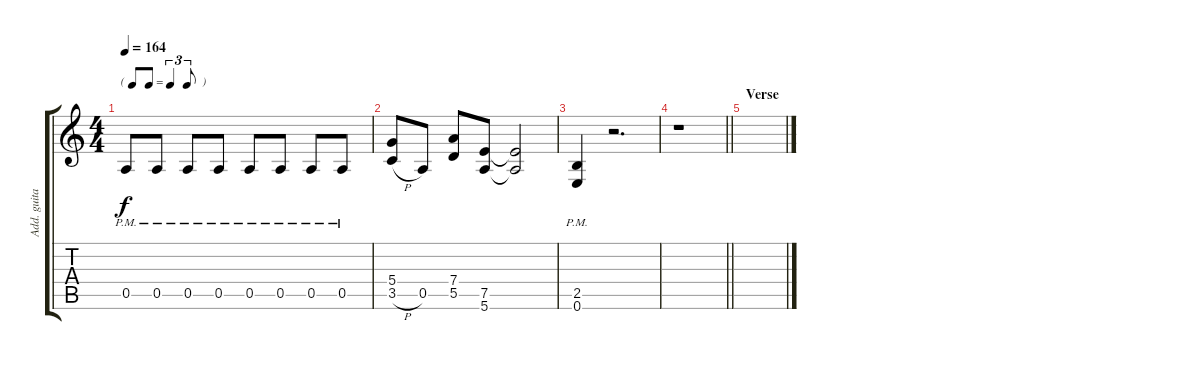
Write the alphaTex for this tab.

\track ("Add. guitar" "Add. guita") {instrument distortionguitar}
\staff {score tabs}
\tuning (E4 B3 G3 D3 A2 E2) {hide}
\ts (4 4)
\tf triplet8th
\tempo 164
\clef g2
\ks c
0.5{pm}.8{dy f} 0.5{pm}.8 0.5{pm}.8 0.5{pm}.8 0.5{pm}.8 0.5{pm}.8 0.5{pm}.8 0.5{pm}.8 |
(5.4 3.5{h}).8 0.5.8 (7.4 5.5).8 (7.5 5.6).8 (7.5{t} 5.6{t}).2 |
(2.5{pm} 0.6{pm}).4 r.2{d} |
\barLineRight lightlight
r.1 |
\section ("" "Verse")
